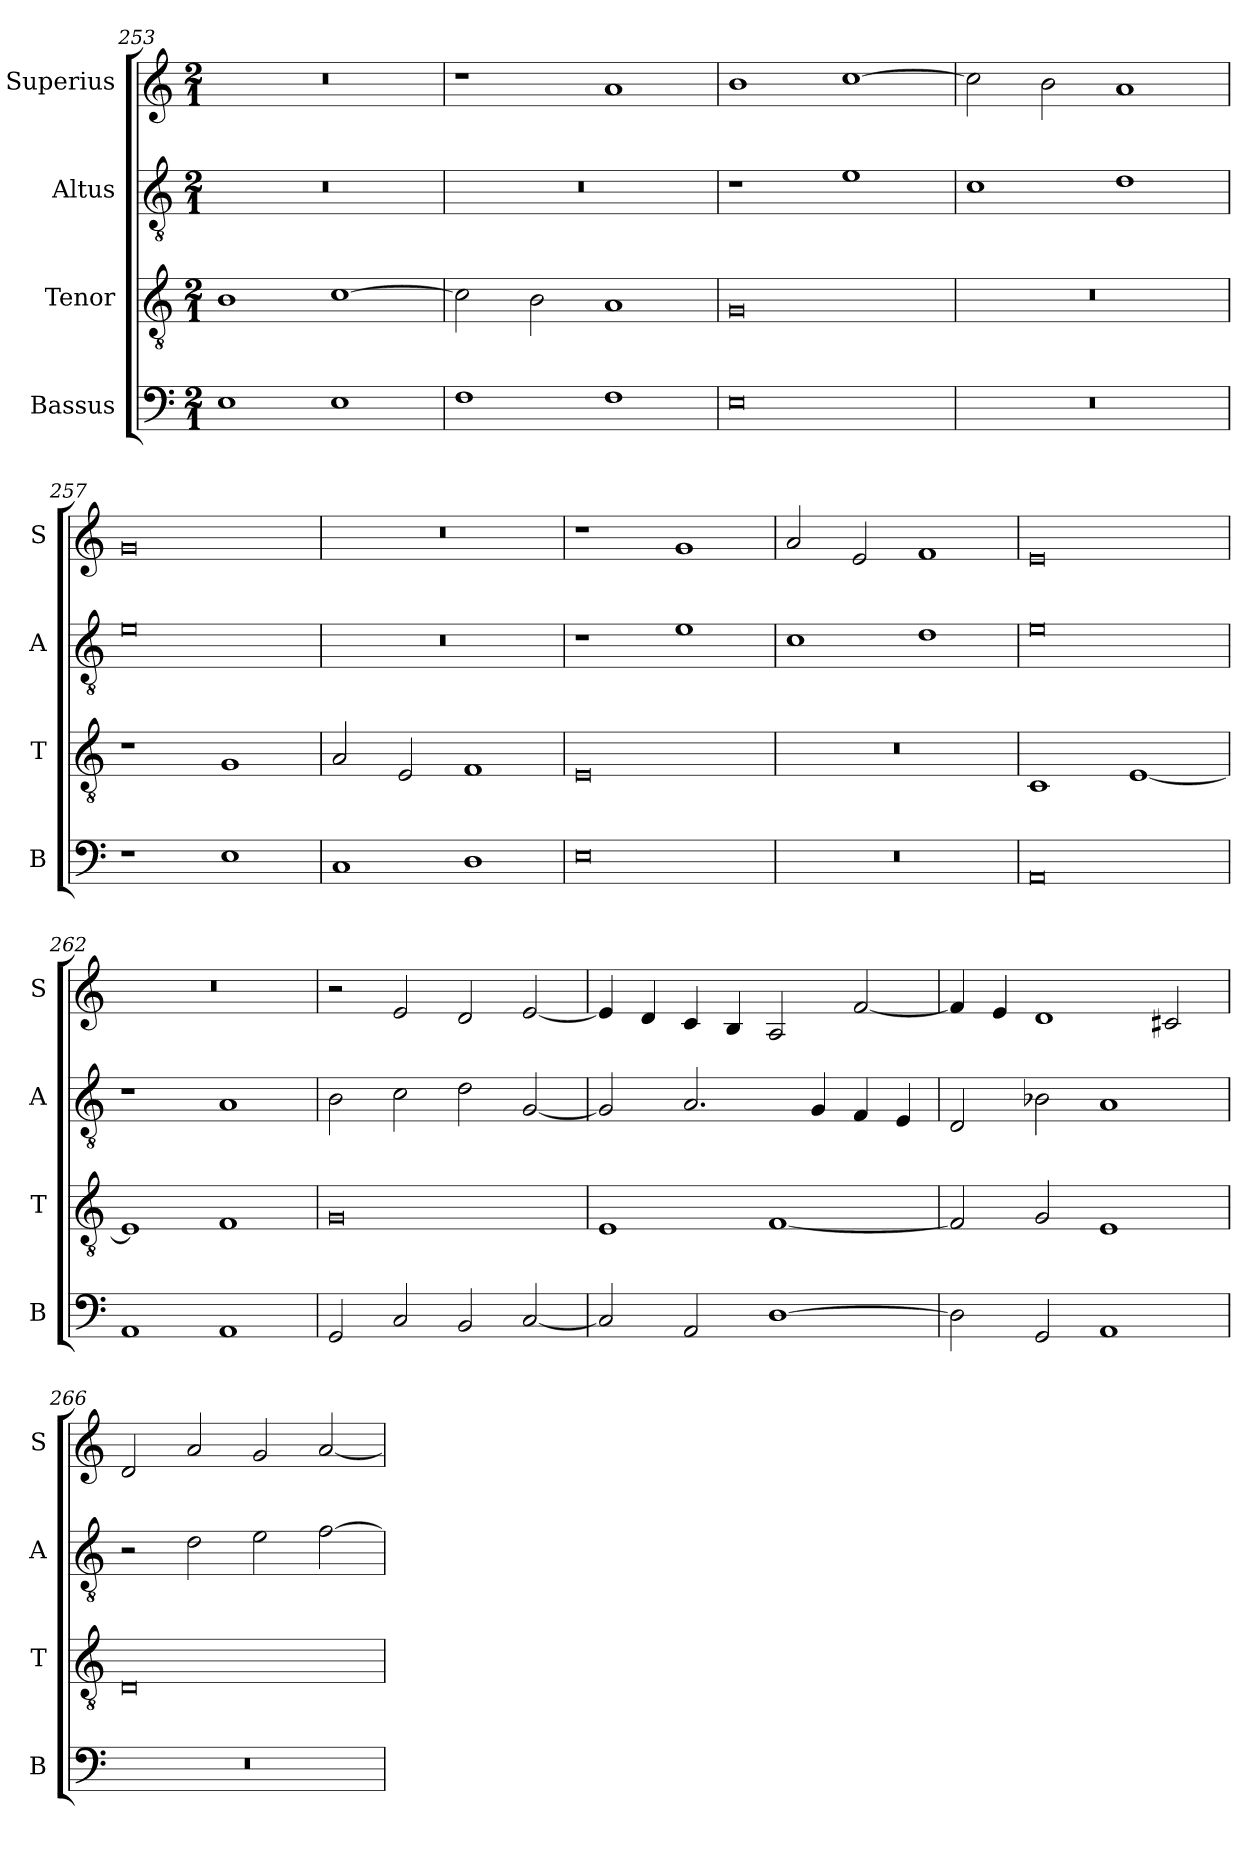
**kern	**kern	**kern	**kern
*part4	*part3	*part2	*part1
*staff4	*staff3	*staff2	*staff1
*I"Bassus	*I"Tenor	*I"Altus	*I"Superius
*I'B	*I'T	*I'A	*I'S
*clefF4	*clefGv2	*clefGv2	*clefG2
*k[]	*k[]	*k[]	*k[]
*M2/1	*M2/1	*M2/1	*M2/1
=253	=253	=253	=253
1E	1B	0r	0r
1E	[1c	.	.
=254	=254	=254	=254
1F	2c\]	0r	1r
.	2B\	.	.
1F	1A	.	1a
=255	=255	=255	=255
0E	0G	1r	1b
.	.	1e	[1cc
=256	=256	=256	=256
0r	0r	1c	2cc\]
.	.	.	2b\
.	.	1d	1a
=257	=257	=257	=257
1r	1r	0e	0g
1E	1G	.	.
=258	=258	=258	=258
1C	2A/	0r	0r
.	2E/	.	.
1D	1F	.	.
=259	=259	=259	=259
0E	0E	1r	1r
.	.	1e	1g
=260	=260	=260	=260
0r	0r	1c	2a/
.	.	.	2e/
.	.	1d	1f
=261	=261	=261	=261
0AA	1C	0e	0e
.	[1E	.	.
=262	=262	=262	=262
1AA	1E]	1r	0r
1AA	1F	1A	.
=263	=263	=263	=263
2GG/	0G	2B\	2r
2C/	.	2c\	2e/
2BB/	.	2d\	2d/
[2C/	.	[2G/	[2e/
=264	=264	=264	=264
2C/]	1E	2G/]	4e/]
.	.	.	4d/
2AA/	.	2.A/	4c/
.	.	.	4B/
[1D	[1F	.	2A/
.	.	4G/	.
.	.	4F/	[2f/
.	.	4E/	.
=265	=265	=265	=265
2D\]	2F/]	2D/	4f/]
.	.	.	4e/
2GG/	2G/	2B-X\	1d
1AA	1E	1A	.
.	.	.	2c#X/
=266	=266	=266	=266
0r	0D	2r	2d/
.	.	2d\	2a/
.	.	2e\	2g/
.	.	[2f\	[2a/
=	=	=	=
*-	*-	*-	*-
